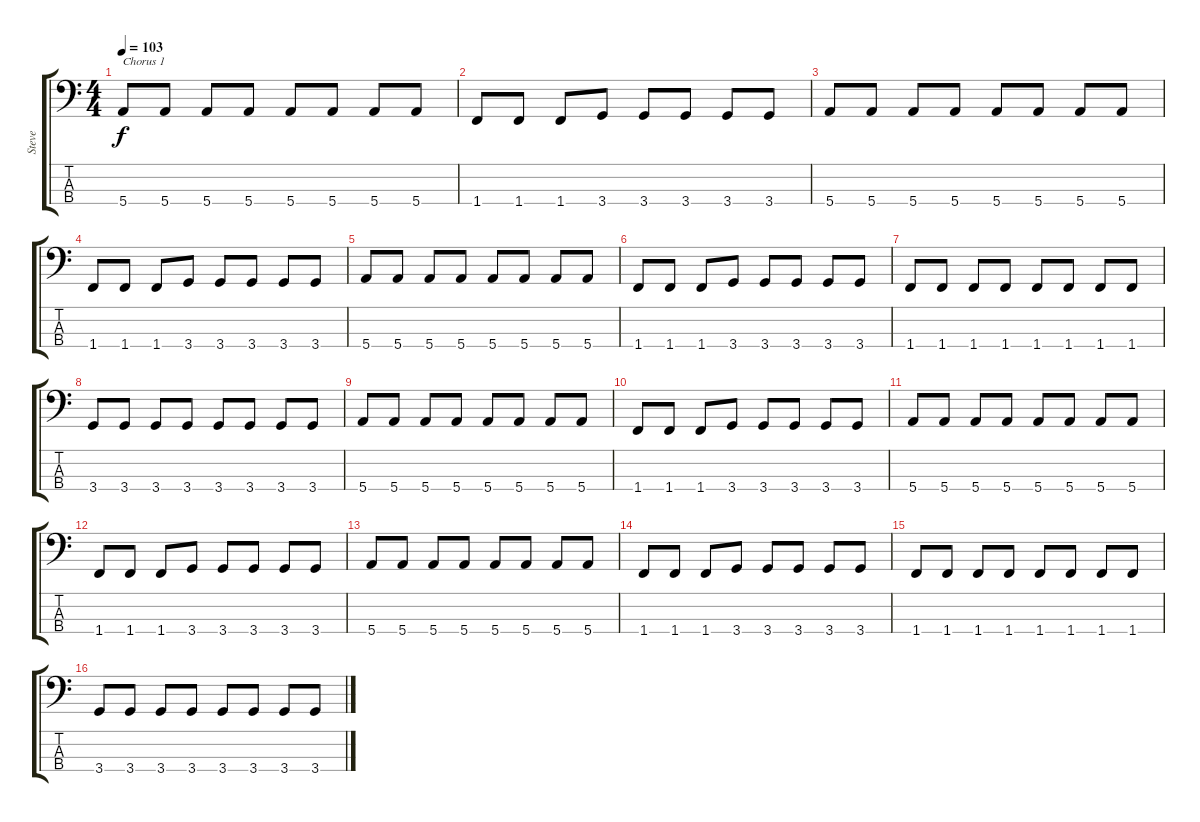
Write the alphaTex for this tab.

\track ("Steve" "Steve") {instrument electricbassfinger}
\staff {score tabs}
\tuning (G2 D2 A1 E1) {hide}
\ts (4 4)
\tempo 103
\clef f4
\ks c
5.4.8{txt "Chorus 1" dy f} 5.4.8 5.4.8 5.4.8 5.4.8 5.4.8 5.4.8 5.4.8 |
1.4.8 1.4.8 1.4.8 3.4.8 3.4.8 3.4.8 3.4.8 3.4.8 |
5.4.8 5.4.8 5.4.8 5.4.8 5.4.8 5.4.8 5.4.8 5.4.8 |
1.4.8 1.4.8 1.4.8 3.4.8 3.4.8 3.4.8 3.4.8 3.4.8 |
5.4.8 5.4.8 5.4.8 5.4.8 5.4.8 5.4.8 5.4.8 5.4.8 |
1.4.8 1.4.8 1.4.8 3.4.8 3.4.8 3.4.8 3.4.8 3.4.8 |
1.4.8 1.4.8 1.4.8 1.4.8 1.4.8 1.4.8 1.4.8 1.4.8 |
3.4.8 3.4.8 3.4.8 3.4.8 3.4.8 3.4.8 3.4.8 3.4.8 |
5.4.8 5.4.8 5.4.8 5.4.8 5.4.8 5.4.8 5.4.8 5.4.8 |
1.4.8 1.4.8 1.4.8 3.4.8 3.4.8 3.4.8 3.4.8 3.4.8 |
5.4.8 5.4.8 5.4.8 5.4.8 5.4.8 5.4.8 5.4.8 5.4.8 |
1.4.8 1.4.8 1.4.8 3.4.8 3.4.8 3.4.8 3.4.8 3.4.8 |
5.4.8 5.4.8 5.4.8 5.4.8 5.4.8 5.4.8 5.4.8 5.4.8 |
1.4.8 1.4.8 1.4.8 3.4.8 3.4.8 3.4.8 3.4.8 3.4.8 |
1.4.8 1.4.8 1.4.8 1.4.8 1.4.8 1.4.8 1.4.8 1.4.8 |
3.4.8 3.4.8 3.4.8 3.4.8 3.4.8 3.4.8 3.4.8 3.4.8
